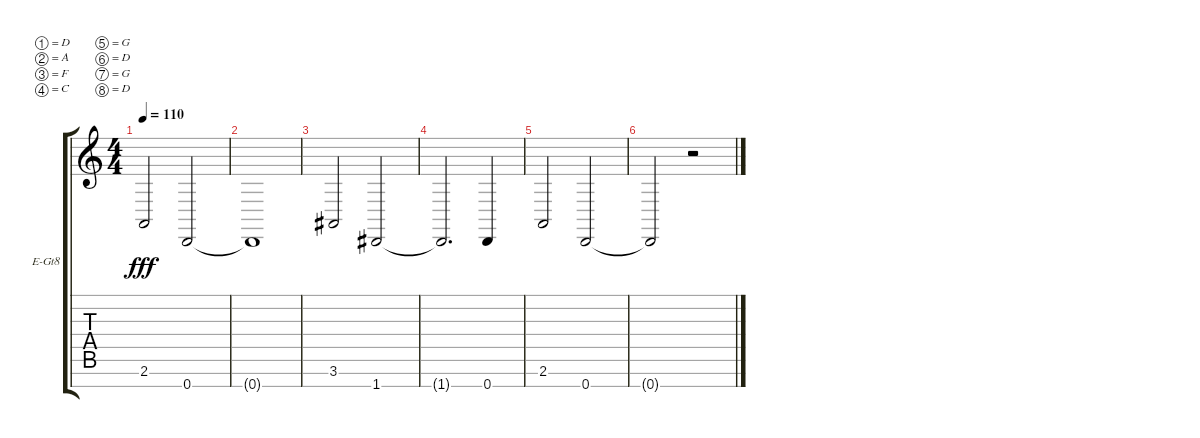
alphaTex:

\bracketExtendMode groupsimilarinstruments
\firstSystemTrackNameOrientation horizontal
\otherSystemsTrackNameOrientation horizontal
\track ("Sam" "E-Gt8") {instrument overdrivenguitar}
\staff {score tabs}
\tuning (D4 A3 F3 C3 G2 D2 G1 D1)
\ts (4 4)
\tempo 110
\clef g2
\ks c
2.7.2{dy fff} 0.8.2 |
0.8{t}.1 |
3.7.2 1.8.2 |
1.8{t}.2{d} 0.8.4 |
2.7.2 0.8.2 |
0.8{t}.2 r.2
